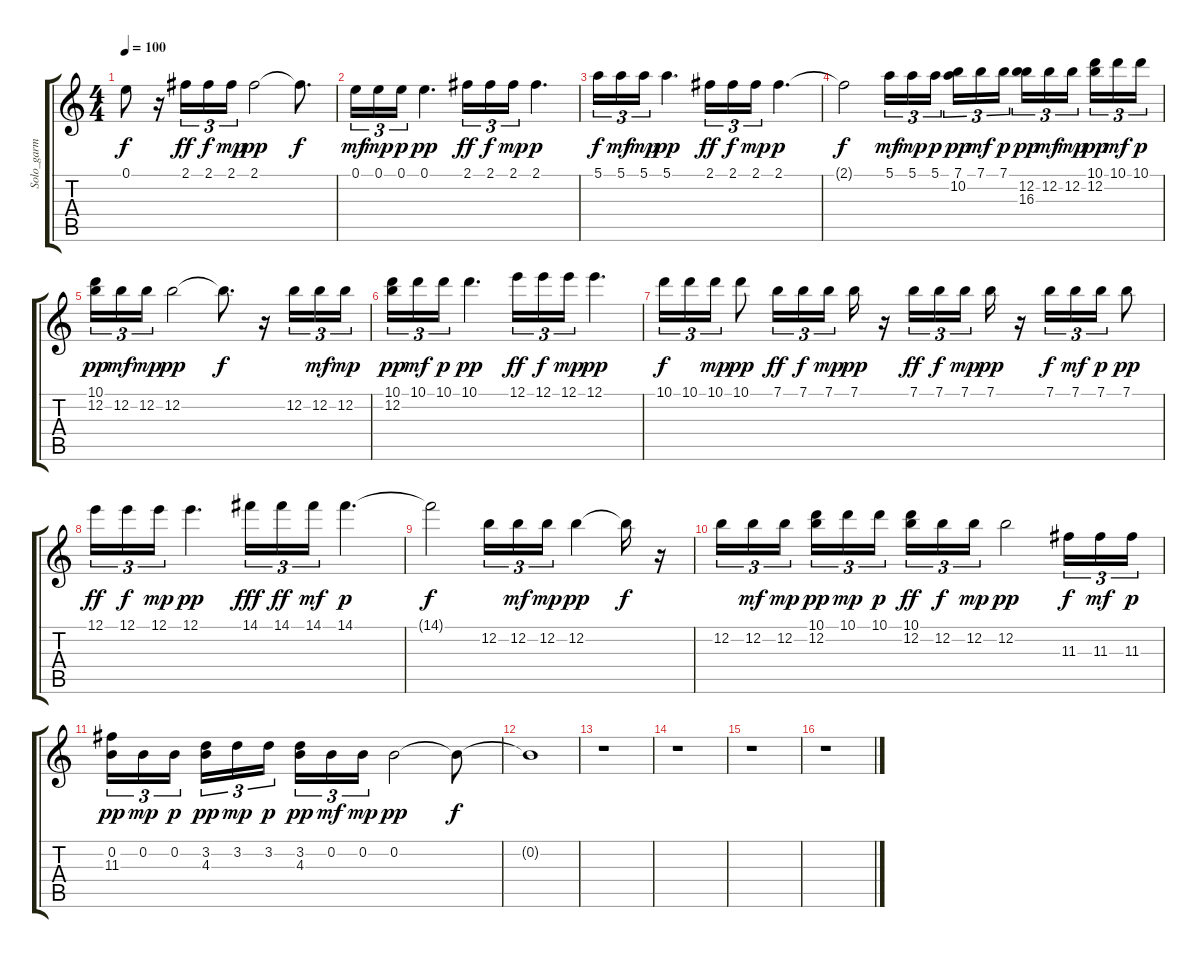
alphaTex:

\track ("Solo_garm" "Solo_garm") {instrument electricguitarjazz}
\staff {score tabs}
\tuning (E4 B3 G3 D3 A2 E2) {hide}
\ts (4 4)
\tempo 100
\clef g2
\ks c
0.1{t}.8{dy f} r.16 2.1.16{tu (3 2) dy ff} 2.1.16{tu (3 2) dy f} 2.1.16{tu (3 2) dy mp} 2.1.2{dy pp} 2.1{t}.8{d dy f} |
0.1.16{tu (3 2) dy mf} 0.1.16{tu (3 2) dy mp} 0.1.16{tu (3 2) dy p} 0.1.4{d dy pp} 2.1.16{tu (3 2) dy ff} 2.1.16{tu (3 2) dy f} 2.1.16{tu (3 2) dy mp} 2.1.4{d dy p} |
5.1.16{tu (3 2) dy f} 5.1.16{tu (3 2) dy mf} 5.1.16{tu (3 2) dy mp} 5.1.4{d dy pp} 2.1.16{tu (3 2) dy ff} 2.1.16{tu (3 2) dy f} 2.1.16{tu (3 2) dy mp} 2.1.4{d dy p} |
2.1{t}.2{dy f} 5.1.16{tu (3 2) dy mf} 5.1.16{tu (3 2) dy mp} 5.1.16{tu (3 2) dy p beam splitsecondary} (7.1 10.2).16{tu (3 2) dy pp} 7.1.16{tu (3 2) dy mf} 7.1.16{tu (3 2) dy p} (12.2 16.3).16{tu (3 2) dy pp} 12.2.16{tu (3 2) dy mf} 12.2.16{tu (3 2) dy mp beam splitsecondary} (10.1 12.2).16{tu (3 2) dy pp} 10.1.16{tu (3 2) dy mf} 10.1.16{tu (3 2) dy p} |
(10.1 12.2).16{tu (3 2) dy pp} 12.2.16{tu (3 2) dy mf} 12.2.16{tu (3 2) dy mp} 12.2.2{dy pp} 12.2{t}.8{d dy f} r.16 12.2.16{tu (3 2)} 12.2.16{tu (3 2) dy mf} 12.2.16{tu (3 2) dy mp} |
(10.1 12.2).16{tu (3 2) dy pp} 10.1.16{tu (3 2) dy mf} 10.1.16{tu (3 2) dy p} 10.1.4{d dy pp} 12.1.16{tu (3 2) dy ff} 12.1.16{tu (3 2) dy f} 12.1.16{tu (3 2) dy mp} 12.1.4{d dy pp} |
10.1.16{tu (3 2) dy f} 10.1.16{tu (3 2)} 10.1.16{tu (3 2) dy mp} 10.1.8{dy pp} 7.1.16{tu (3 2) dy ff} 7.1.16{tu (3 2) dy f} 7.1.16{tu (3 2) dy mp beam splitsecondary} 7.1.16{dy pp} r.16 7.1.16{tu (3 2) dy ff} 7.1.16{tu (3 2) dy f} 7.1.16{tu (3 2) dy mp beam splitsecondary} 7.1.16{dy pp} r.16 7.1.16{tu (3 2) dy f} 7.1.16{tu (3 2) dy mf} 7.1.16{tu (3 2) dy p} 7.1.8{dy pp} |
12.1.16{tu (3 2) dy ff} 12.1.16{tu (3 2) dy f} 12.1.16{tu (3 2) dy mp} 12.1.4{d dy pp} 14.1.16{tu (3 2) dy fff} 14.1.16{tu (3 2) dy ff} 14.1.16{tu (3 2) dy mf} 14.1.4{d dy p} |
14.1{t}.2{dy f} 12.2.16{tu (3 2)} 12.2.16{tu (3 2) dy mf} 12.2.16{tu (3 2) dy mp} 12.2.4{dy pp} 12.2{t}.16{dy f} r.16 |
12.2.16{tu (3 2)} 12.2.16{tu (3 2) dy mf} 12.2.16{tu (3 2) dy mp beam splitsecondary} (10.1 12.2).16{tu (3 2) dy pp} 10.1.16{tu (3 2) dy mp} 10.1.16{tu (3 2) dy p} (10.1 12.2).16{tu (3 2) dy ff} 12.2.16{tu (3 2) dy f} 12.2.16{tu (3 2) dy mp} 12.2.2{dy pp} 11.3.16{tu (3 2) dy f} 11.3.16{tu (3 2) dy mf} 11.3.16{tu (3 2) dy p} |
(0.2 11.3).16{tu (3 2) dy pp} 0.2.16{tu (3 2) dy mp} 0.2.16{tu (3 2) dy p beam splitsecondary} (3.2 4.3).16{tu (3 2) dy pp} 3.2.16{tu (3 2) dy mp} 3.2.16{tu (3 2) dy p} (3.2 4.3).16{tu (3 2) dy pp} 0.2.16{tu (3 2) dy mf} 0.2.16{tu (3 2) dy mp} 0.2.2{dy pp} 0.2{t}.8{dy f} |
0.2{t}.1 |
r.1 |
r.1 |
r.1 |
r.1
